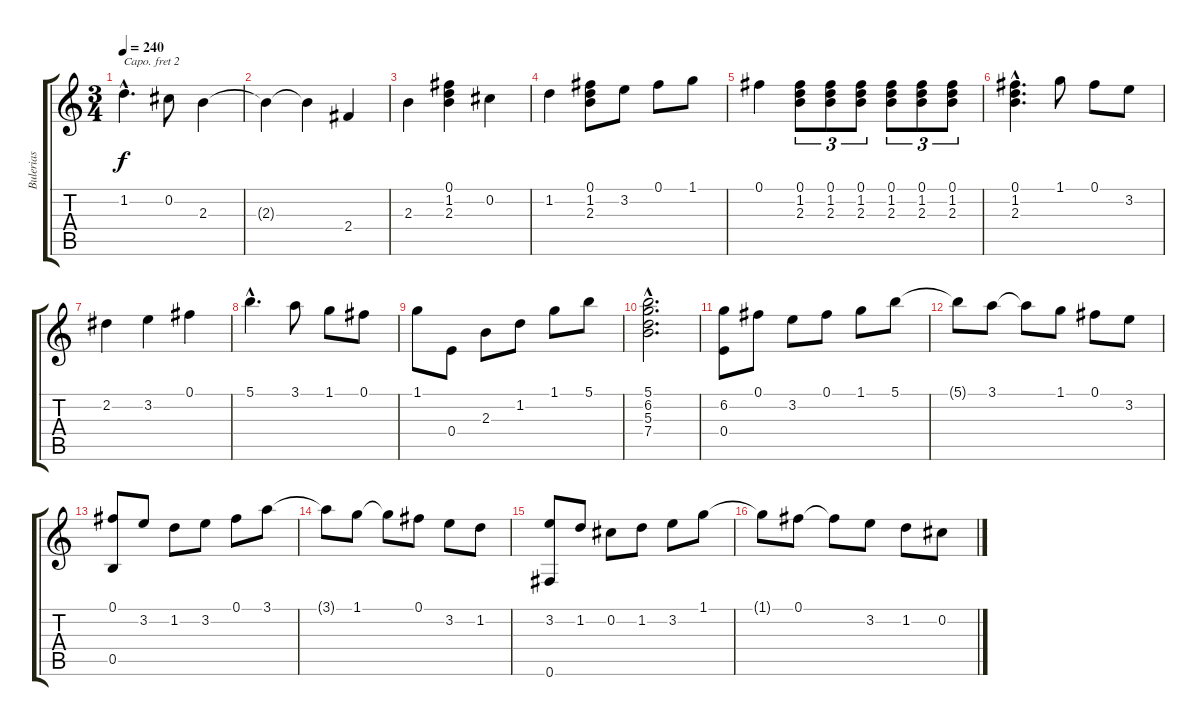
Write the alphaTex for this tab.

\track ("Bulerias" "Bulerias") {instrument acousticguitarnylon}
\staff {score tabs}
\capo 2
\tuning (E4 B3 G3 D3 A2 E2) {hide}
\ts (3 4)
\tempo 240
\clef g2
\ks c
1.2{hac}.4{d dy f} 0.2.8 2.3.4 |
2.3{t}.4 2.3{t}.4 2.4.4 |
2.3.4 (0.1 1.2 2.3).4 0.2.4 |
1.2.4 (0.1 1.2 2.3).8 3.2.8 0.1.8 1.1.8 |
0.1.4 (0.1 1.2 2.3).8{tu (3 2)} (0.1 1.2 2.3).8{tu (3 2)} (0.1 1.2 2.3).8{tu (3 2)} (0.1 1.2 2.3).8{tu (3 2)} (0.1 1.2 2.3).8{tu (3 2)} (0.1 1.2 2.3).8{tu (3 2)} |
(0.1{hac} 1.2{hac} 2.3{hac}).4{d} 1.1.8 0.1.8 3.2.8 |
2.2.4 3.2.4 0.1.4 |
5.1{hac}.4{d} 3.1.8 1.1.8 0.1.8 |
1.1.8 0.4.8 2.3.8 1.2.8 1.1.8 5.1.8 |
(5.1{hac} 6.2{hac} 5.3{hac} 7.4{hac}).2{d} |
(6.2 0.4).8 0.1.8 3.2.8 0.1.8 1.1.8 5.1.8 |
5.1{t}.8 3.1.8 3.1{t}.8 1.1.8 0.1.8 3.2.8 |
(0.1 0.5).8 3.2.8 1.2.8 3.2.8 0.1.8 3.1.8 |
3.1{t}.8 1.1.8 1.1{t}.8 0.1.8 3.2.8 1.2.8 |
(3.2 0.6).8 1.2.8 0.2.8 1.2.8 3.2.8 1.1.8 |
1.1{t}.8 0.1.8 0.1{t}.8 3.2.8 1.2.8 0.2.8
